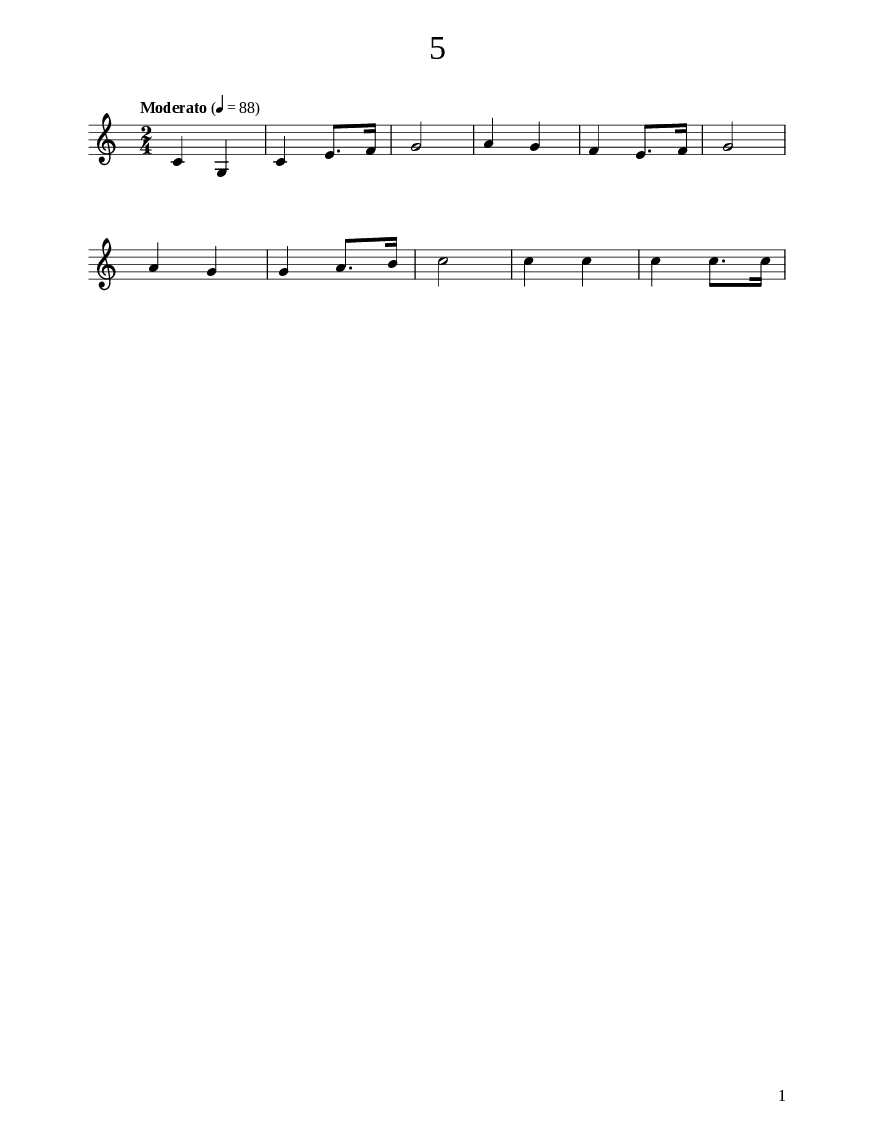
\version "2.22.1"

% include paper part and global functions
\include "include/globals.ily"

\bookpart {
  \include "include/bookpart-paper.ily"
  \score {
    \include "include/score-layout.ily"

    \new Voice \absolute {
      \clef treble
      \key c \major
      \time 2/4
      \tempoFunc "Moderato" 4 "88"
      \autoBeamOff
       c'4  g4 |
      c'4  e'8. [  f'16 ] | % 41
      g'2 | % 42
      a'4  g'4 | % 43
      f'4  e'8. [  f'16 ] | % 44
      g'2 \break | % 45
      a'4  g'4 | % 46
      g'4  a'8. [  b'16 ] | % 47
      c''2 | % 48
      c''4  c''4 | % 49
      c''4  c''8. [  c''16 ] |


    }

    \addlyrics {}
    \addlyrics {}

    \header {
      title = \titleFunc "5" ""
    }

    \midi{}

  } % score



  % include foreign translation(s) of the song
  % \include "lyrics_de/000_empty_template_lyrics_de.ly"

} % bookpart

% Più mosso
%
